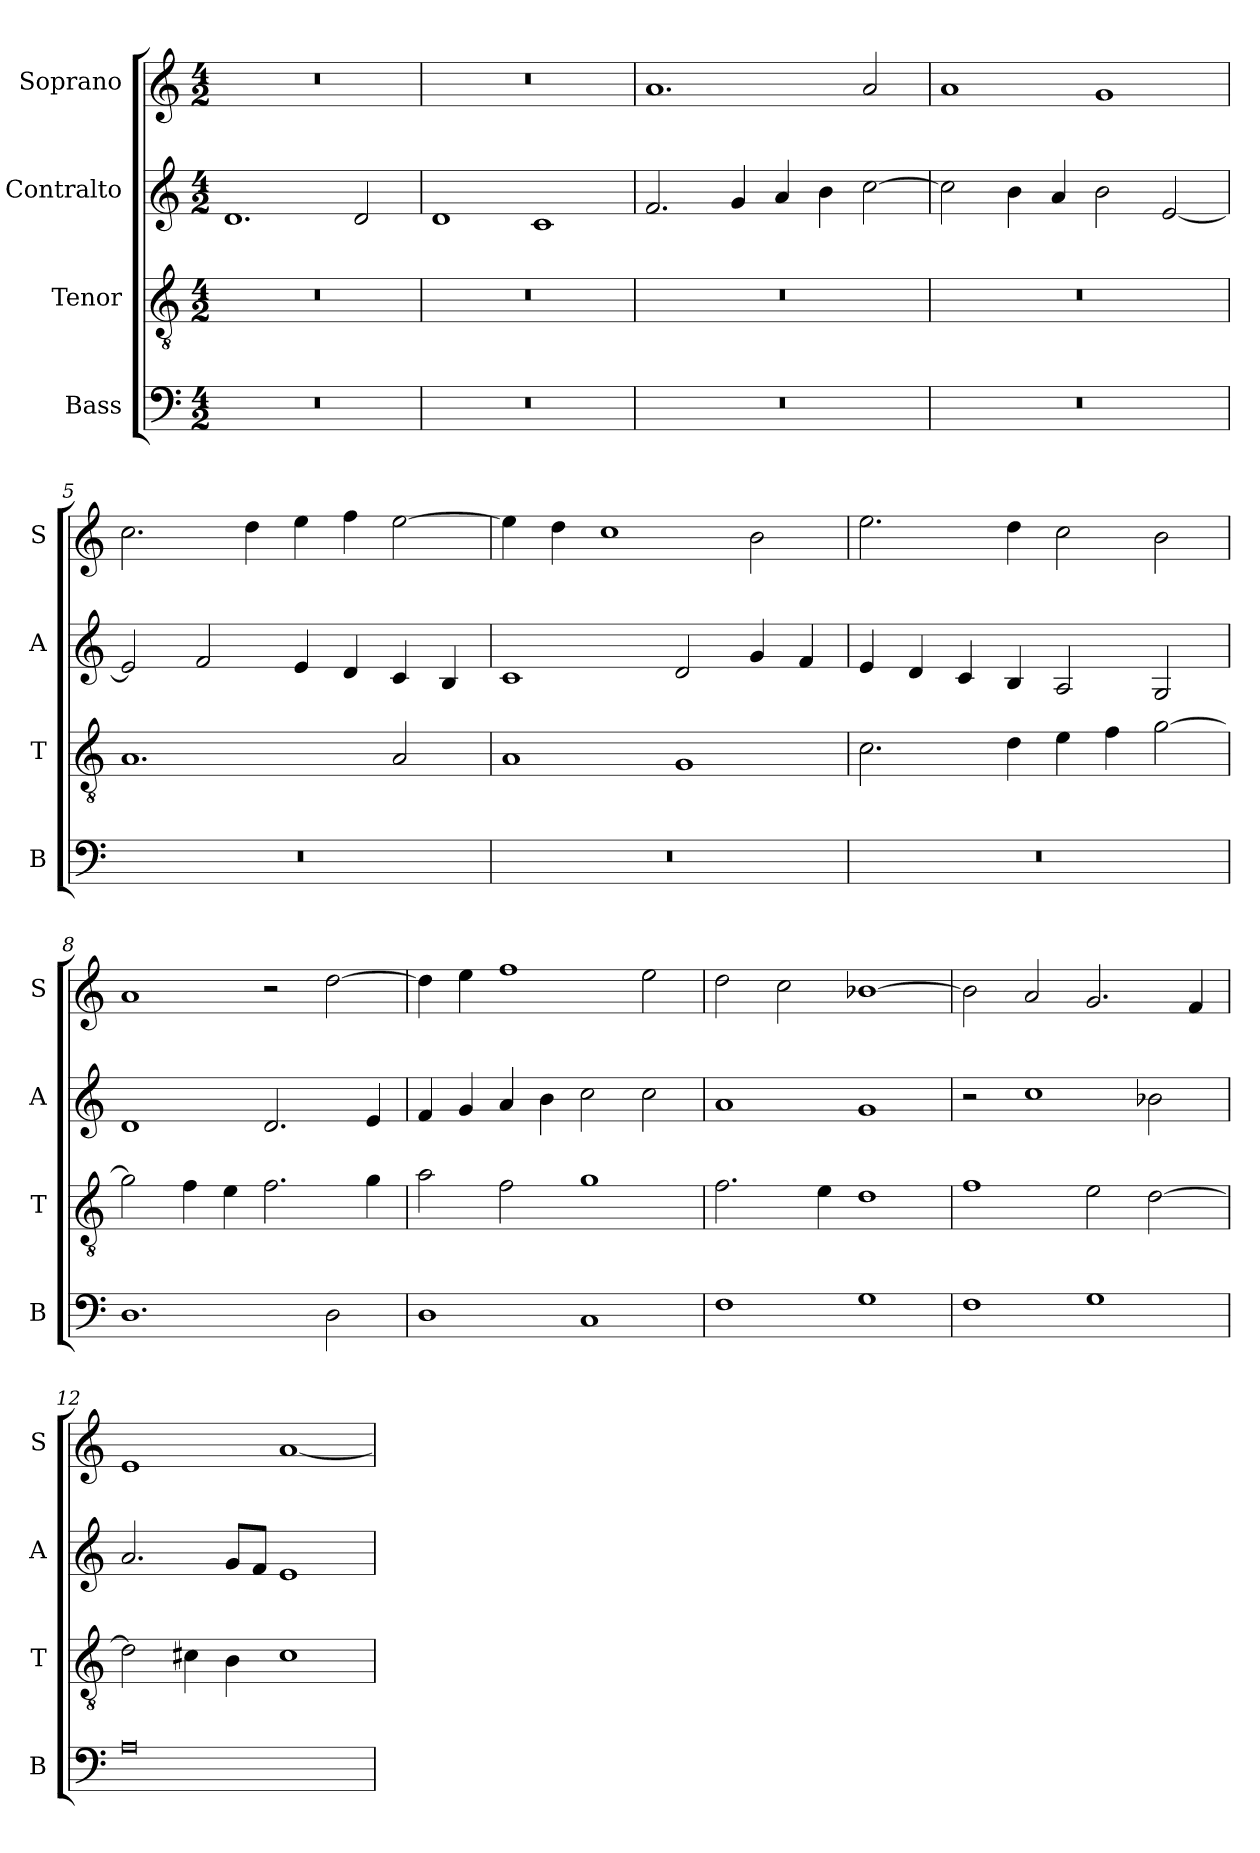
**kern	**kern	**kern	**kern
*part4	*part3	*part2	*part1
*staff4	*staff3	*staff2	*staff1
*I"Bass	*I"Tenor	*I"Contralto	*I"Soprano
*I'B	*I'T	*I'A	*I'S
*clefF4	*clefGv2	*clefG2	*clefG2
*k[]	*k[]	*k[]	*k[]
*A:aeo	*A:aeo	*A:aeo	*A:aeo
*M4/2	*M4/2	*M4/2	*M4/2
=1	=1	=1	=1
0r	0r	1.d	0r
.	.	2d	.
=2	=2	=2	=2
0r	0r	1d	0r
.	.	1c	.
=3	=3	=3	=3
0r	0r	2.f	1.a
.	.	4g	.
.	.	4a	.
.	.	4b	.
.	.	[2cc	2a
=4	=4	=4	=4
0r	0r	2cc]	1a
.	.	4b	.
.	.	4a	.
.	.	2b	1g
.	.	[2e	.
=5	=5	=5	=5
0r	1.A	2e]	2.cc
.	.	2f	.
.	.	.	4dd
.	.	4e	4ee
.	.	4d	4ff
.	2A	4c	[2ee
.	.	4B	.
=6	=6	=6	=6
0r	1A	1c	4ee]
.	.	.	4dd
.	.	.	1cc
.	1G	2d	.
.	.	4g	2b
.	.	4f	.
=7	=7	=7	=7
0r	2.c	4e	2.ee
.	.	4d	.
.	.	4c	.
.	4d	4B	4dd
.	4e	2A	2cc
.	4f	.	.
.	[2g	2G	2b
=8	=8	=8	=8
1.D	2g]	1d	1a
.	4f	.	.
.	4e	.	.
.	2.f	2.d	2r
2D	.	.	[2dd
.	4g	4e	.
=9	=9	=9	=9
1D	2a	4f	4dd]
.	.	4g	4ee
.	2f	4a	1ff
.	.	4b	.
1C	1g	2cc	.
.	.	2cc	2ee
=10	=10	=10	=10
1F	2.f	1a	2dd
.	.	.	2cc
.	4e	.	.
1G	1d	1g	[1b-X
=11	=11	=11	=11
1F	1f	2r	2b-]
.	.	1cc	2a
1G	2e	.	2.g
.	[2d	2b-X	.
.	.	.	4f
=12	=12	=12	=12
0A	2d]	2.a	1e
.	4c#X	.	.
.	4B	8g/L	.
.	.	8f/J	.
.	1c#	1e	[1a
=	=	=	=
*-	*-	*-	*-
